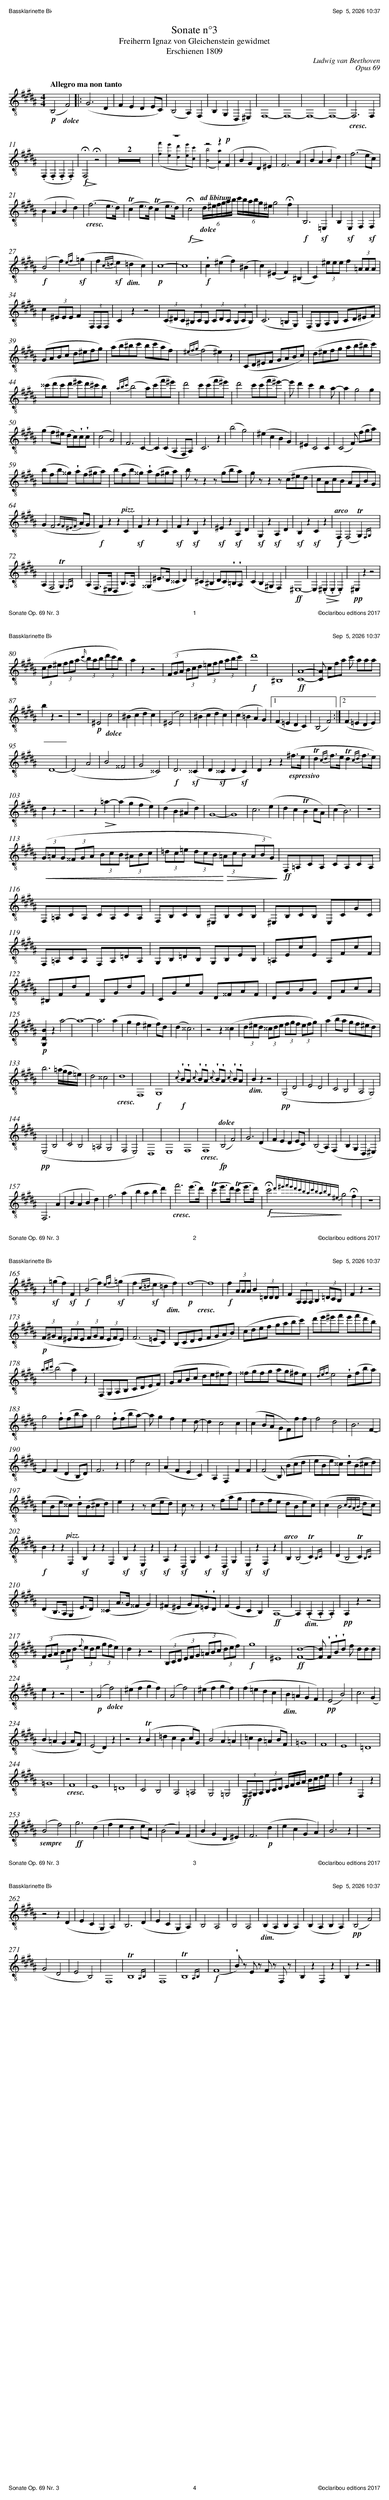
X:1
T:Sonate n°3
T:Freiherrn Ignaz von Gleichenstein gewidmet
T:Erschienen 1809
C:Ludwig van Beethoven
C:Opus 69
M:4/4
L:1/8
Q:"Allegro ma non tanto"
K:Bmaj
V:1 clef=treble_8
V:1
!p! (B,,4 "_dolce"F,4) |: (G,6 D,2 | F,2 E,2 D,2 E,C,) | (B,,4 A,,2) (F,,2 | B,,2 G,,2 D,,2 ^E,,2) | F,,8- | F,,8- | F,,8- | F,,8- | "_cresc."F,,6 F,,2 |
(.F,,2 .F,,2 .F,,2 .F,,2) |!>(!!f! !fermata!F,,4!>)! !fermata!z4 | Z2 |z8 & [I:voicescale 0.7]([Ff]2 [Ee]2 [Dd]2 [Ee][Cc]) | z4 z2 !p! (F,2 & ([B,B]4 [A,A]2) x2 | B,2 G,2 D,2 ^E,2) | F,6 (A,2 | B,2 A,2 B,2 D2) | (F6 EC) |
(B,2 A,2 B,2 D2) | "_cresc."(F6 E>D) | (!trill!C2 E>D) (!trill!C2 E>D) | !>(!!f! !fermata!C4!>)! "_dolce""^ad libitum"(6:4:6D/2^E/2F/2G/2A/2B/2 (6:4:6c/2B/2A/2B/2G/2^E/2 G4 !fermata!F2 | !f! B,,6 !sf!=E,,2 | B,,2 !sf!E,,2 F,,2 !sf!F,,2 |
!f! (B,4 F2) {EF}(!sf!=G2 | F2 {C=D}!sf!E2 "_dim."=D2 C2) |!p! C8- | C8 |!f! !wedge!C2 (^E2 F2) (^B,2 | C2) (^E,2 F,2) (^B,,2 | C,2) (3^EEE F2 (3=A,A,A, |
C2 (3^E,E,E, F,2 (3F,,F,,F,, | C,2 z2 z4 | (3(C,^D,C, (3^B,,C,B,, (3C,D,C, (3B,,C,B,,) | (C,6 =B,,G,,) | (F,,G,,A,,B,, C,D,^E,F,) |
(G,A,B,C D^EFG) | (AB^Bc BcAF) | {^EFG} (F4 ^E2) z2 | (C,D,^E,F, G,A,B,C) | (D^EFG AB^Bc) |
(^^cdcd ^ed^cB) | {ABc} (B4 A)(cf^e) | d4 c(cf^e) | d4 c(cf^e-) | e d2 c2 B2 A- | A2 G4 G2 |
(G2 F^E) (DC)!wedge!C!wedge!C | (C4 A,4) | F,6 C,2- | C,2 (C,2 A,,2 F,,A,,) | C,6 z2 | (B4 G4) | (^E2 C2 B,2 G,2) | ^E,2 C,4 C,2 | (C,4 F,) (FGA) |
(BFB^^G) !wedge!A(F^GA) | (BFB^^G) !wedge!A(F^GA) | B z z2 z (GBA) | G z z2 z (C^ED | CA,CB, A,F,B,G,) |
(G,2 F,4 {G,F,^E,F,}A,G, |!f! F,2) z2 z2 "^pizz."C,2 | !sf!F,2 z2 z2 C,2 | !sf!F,2 z2 !sf!B,,2 z2 | !sf!^E,2 z2 !sf!A,,2 D,2 | !sf!G,,2 z2 !sf!A,,2 D,2 | !sf!B,,2 z2 !sf!C,2 z2 | !f!"^arco"F,,2 (F,,4 !trill!G,,2){F,,G,,} |
(A,,2 F,,4 !trill!G,,2) {F,,G,,} | (A,,2 F,,>^E,, D,,2 B,,>A,,) | (^^G,,2 ^E,>D, ^^C,2 D,2) | (^C,2 ^B,,2 D,C,)!wedge!=B,,!wedge!A,, | (C,2 B,,2 ^G,,2 F,,2) | !ff!^E,,8- | E,,2 !>(!(.^E,,2 .E,,2 !>)!.E,,2) |!pp! ^E,,2 z2 z4 |
(3(CD^E (3FGA (3{c/2}BAB (3dcB) | A2 z2 z4 | ((3F,G,A, (3B,CD (3=EFG (3ABc) | !f!d8 | ^B,,8 |!ff! [C,A,]8- | [C,A,] CFA c AAA |
B2 z2 z4 | z8 | !p!^E,4 "_dolce"C4 | (^B,2 C2 D2 C2) | (^E,4 C4) | (^B,2 C2 D2 C2) | (C2 =B,2 A,2 G,2) | [1 (F,2 =E,2 D,2 C,2) | (B,,4 F,4) :| [2 (F,2 =E,2 D,2 E,2) |
D,8- | (D,4 A,4 | B,4 ^^F,4 | G,4 ^^C,4) | !f! D,6 (!sf!^^C,2 | D,2 !sf!^^C,2 D,2 !sf!C,2) | D,2 z2 z2 ("_espressivo"^F>E | !trill!D2{CD} F>E !trill!D2{CD} F>E) |
D2 z2 z4 | z4 z2 !>(!=A2- !>)!| (A2 G2 F2 E2) | (D2 B,2 ^A,2 D2) | G,8- | G,8 | C6 (E2 | D2 C2 !trill!B,2 CA,) | (C2 B,6) | z8 |
!<(! ((3G,=A,G, (3^^F,G,A, (3B,CB, (3^A,B,C | (3=DC=E (3DCB, !<)!!>(! (3=A,CB, (3A,B,G,) !>)!| !ff! F,,=A,,C,A,, C,A,,C,A,, |
F,,=A,,C,A,, C,A,,C,A,, | F,,B,,C,B,, ^E,,B,,C,B,, | ^E,,B,,C,B,, E,,C,G,C, |
F,,=A,,C,A,, F,,A,,=D,A,, | G,,B,,=D,B,, G,,B,,E,B,, | =A,,E,CE, A,,F,CF, |
^B,,F,DF, B,,G,DG, | C,G,EG, D,^^F,A,F, | D,G,B,G, D,A,CA, |
!p! [G,,D,B,]2 z2 A4- | A8- | A6 (A2 | G2 F2 ^E2 F)D | (D2 ^^C6) | z4 z2 (^^C2 | (3D^ED (3^^CDE (3FGF (3EFG) | (A2 BA GF^ED) |
B6 (=A/2G/2F/2=E/2) | D4 ^^C4 | "_cresc."D8 | F,,8 |!f! G,,8 | !f!{C} !wedge!B,!wedge!A,{C} !wedge!B,!wedge!A,{C} !wedge!B,!wedge!A,{C} !wedge!B,!wedge!A, | "_dim."B,2 z2 z4 |!pp! (G,,4 D,4 | E,4 D,4 | C,4 B,,4 | A,,4 G,,4) |
!pp! (E,,4 B,,4 | C,4 B,,4 | =A,,4 G,,4 | F,,4 E,,4) | D,,8 | E,,8 | F,,8 | "_cresc."F,,8 | "^dolce"(!fp!B,,4 F,4) | G,6 (D,2 | F,2 E,2 D,2 E,C,) | (B,,4 A,,2) (F,,2 | B,,2 G,,2 D,,2 ^E,,2) |
F,,6 (A,2 | B,2 A,2 B,2 D2) | F6 (A2 | B2 A2 B2 d2) | "_cresc."f6 (e>d) | (!trill!c2 e>d) (!trill!c2 e>d) | !>(!!f! !fermata!c4!>)!{d^efedcBAcBABG^E} G4 !fermata!F2 | z8 |
z2 (!sf!=G2 F2) !sf!F,2 | !f!(B,4 F2) {EF}(!sf!=G2 | F2 {C=D}!sf!E2 "@2,-52dim."=D2 F2) |!p! "@15,-58cresc."F8- | F8 |!f! F2 (3A,A,A, B,2 (3=D,D,D, | F,2 (3A,,A,,A,, B,,2 (3=D,C,B,, | F,2 z2 z4 |
!p! ((3F,^G,F, (3^E,F,E, (3F,G,F, (3E,F,E,) | (F,6 =E,C,) | (B,,C,D,E, F,G,A,B,) | (CDEF GABc) | (de^ef efdB) |
{ABc}(B4 A2) z2 | (F,,G,,A,,B,, C,D,E,F,) | (G,A,B,C DE^EF) | (^^FGFG AG^FE) | {DEF}E4 !wedge!D(FBA) |
G4 !wedge!F(FBA) | G4 !wedge!F(FBA-) | A G2 F2 E2 D- | D2 C4 C2 | (C2 B,A, G,F,)FF | F4 D4 | B,6 F,2- |
F,2 (F,2 D,2 B,,D,) | F,6 z2 | E4 C4 | (A,2 F,2 E,2 C,2) | A,,2 F,,2 F,2 F,2 | (F,4 B,,) (B,CD | EB,E^^C) !wedge!D(B,^CD) |
(EB,E^^C) !wedge!D(B,^CD) | E2 z2 z (CED) | C z z2 z (FAG | FDFE DB,EC) | (C2 B,4 {CB,A,B,}DC) |
!f! B,2 z2 z2 "^pizz."F,,2 | !sf!B,,2 z2 z2 F,,2 | !sf!B,,2 z2 !sf!E,,2 z2 | !sf!A,,2 z2 !sf!D,,2 G,,2 | !sf!C,2 z2 !sf!D,,2 G,,2 | !sf!E,,2 z2 !sf!F,,2 z2 | "^arco"B,,2 (B,,4 !trill!C,2) {B,,C,} | (D,2 B,,4 !trill!C,2) {B,,C,} |
(D,2 B,,>A,, G,,2 E,>D,) | (^^C,2 A,>G, ^^F,2 G,2) | (^F,2 ^E,2 G,F,)!wedge!=E,!wedge!D, | (F,2 E,2 C,2 B,,2) |!ff! A,,8- | A,,2 ("_dim.".A,,2 .A,,2 .A,,2) | !pp!A,,2 z2 z4 |
((3F,G,A, (3B,CD {F}(3EDE (3GFE) | D2 z2 z4 | ((3B,,C,D, (3E,F,G, (3=A,B,C (3DEF) | !f!G8 | ^E,8 | !ff![F,D]8- | [F,D] !wedge!F,!wedge!B,!wedge!D F DDD |
E2 z2 z4 | z8 |!p! (A,4 "_dolce"F4) | (^E2 F2 G2 F2) | (A,4 F4) | (^E2 F2 G2 F2) | (F2 =E2 D2 C2 | "_dim."B,2 =A,2 G,2 F,2) | !pp! (E,4 B,4) | C6 (G,2 |
B,2 =A,2 G,2 A,F,) | (E,4 D,2) z2 | z4 z2 (!trill!B,2 | =D2 C2 B,2 CG,) | (B,4 A,2 =A,2 | =C2 B,2 =A,2 B,F,) | =G,8 | F,8 | E,8 | =D,8 |
=G,8 | "_cresc."F,8 | E,8 | =D,8 | C,4 B,,4 | A,,4 =A,,4 | G,,4 =G,,4 | !ff!(3F,,^G,,A,, (3B,,C,D, E,/2F,/2G,/2A,/2 B,/2C/2D/2E/2 | F2 z2 F,,2 z2 |
("_sempre"B,4 F4) | !ff! G6 (D2 | F2 E2 D2 EC) | (B,4 A,2) (F,2 | B,2 G,2 D,2 ^E,2) | F,6 !p!(D2 | E2 C2 G,2 A,2) | B,6 z2 | z8 |
z4 z2 (D,2 | E,2 C,2 G,,2 A,,2) | B,,6 (D,2 | E,2 C,2 G,,2 A,,2) | B,,4 A,,4 | B,,4 A,,4 | ("_dim."B,,2 A,,2 B,,2 A,,2) | (B,,2 A,,2 B,,2 A,,2) | !pp!(B,,4 F,4) |
(G,4 D,4 | E,4 B,,4) | F,,8 | !trill!B,,8{A,,B,,} | F,,8 | !trill!B,,8{A,,B,,} | !f!(F,8 | !wedge!B,) z E, z F, z F,, z | B,,2 z2 F,,2 z2 | B,,2 z2 z4 |]
